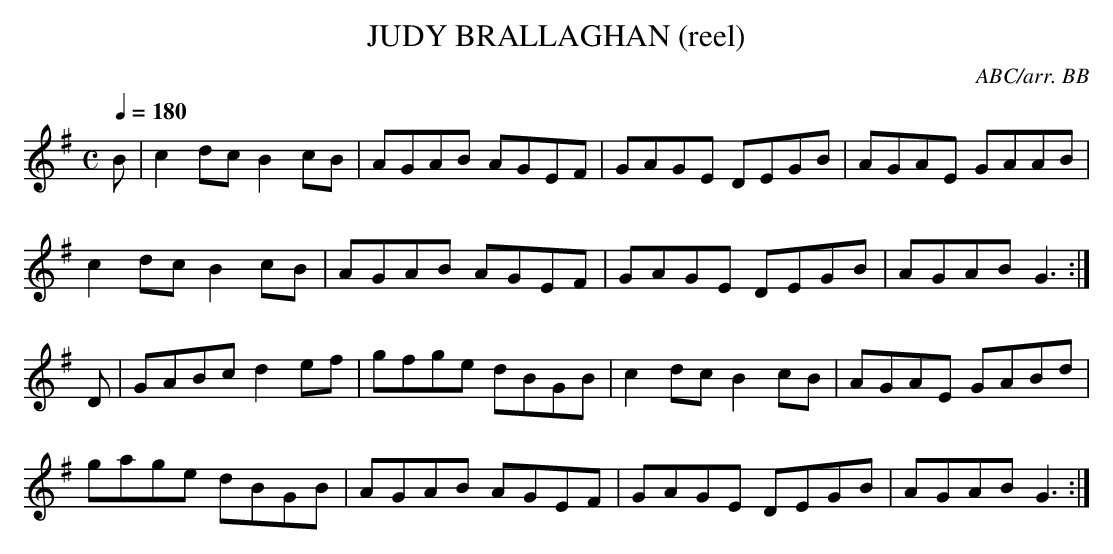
X:1
T:JUDY BRALLAGHAN (reel)
C:ABC/arr. BB
Y:"moderately at first, increasing the time"
Q:1/4=180
L:1/8
M:C
K:G
B|c2dc B2cB|AGAB AGEF|GAGE DEGB|AGAE GAAB|
c2dc B2cB|AGAB AGEF|GAGE DEGB|AGAB G3 :|
D|GABc d2ef|gfge dBGB|c2dc B2cB|AGAE GABd|
gage dBGB|AGAB AGEF|GAGE DEGB|AGAB G3 :|
